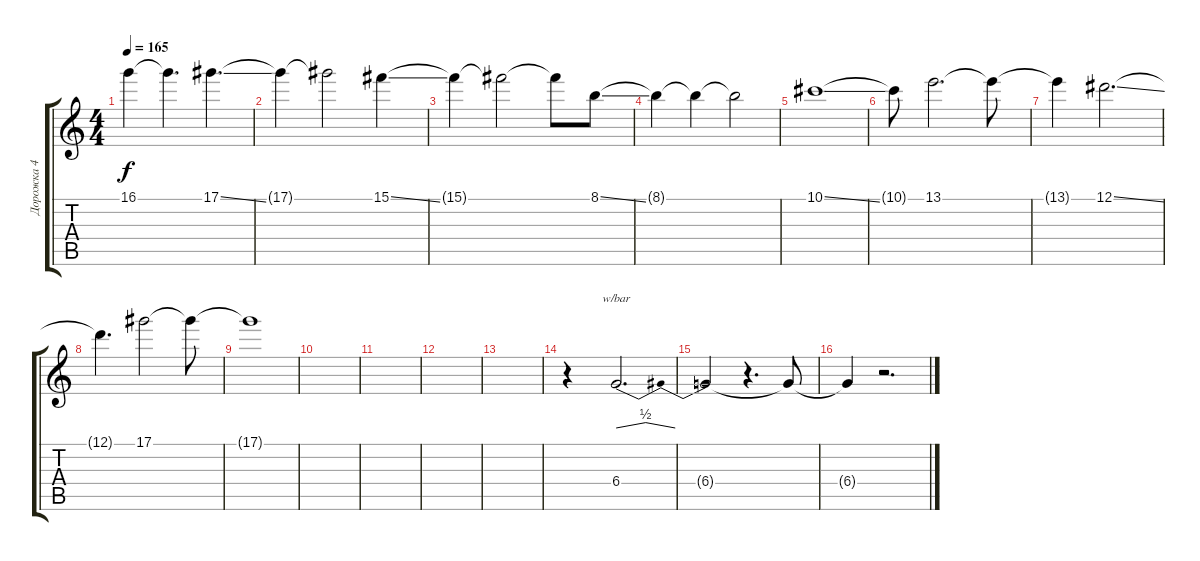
\track ("Дорожка 4" "Дорожка 4") {instrument distortionguitar}
\staff {score tabs}
\tuning (Eb4 Bb3 Gb3 Db3 Ab2 Eb2) {hide}
\ts (4 4)
\tempo 165
\clef g2
\ks c
16.1{t}.4{dy f} 16.1{t}.4{d} 17.1{ss}.4{d} |
17.1{t}.4 17.1{t}.2 15.1{ss}.4 |
15.1{t}.4 15.1{t}.2 15.1{t}.8 8.1{ss}.8 |
8.1{t}.4 8.1{t}.4 8.1{t}.2 |
10.1{ss}.1 |
10.1{t}.8 13.1.2{d} 13.1{t}.8 |
13.1{t}.4 12.1{ss}.2{d} |
12.1{t}.4{d} 17.1.2 17.1{t}.8 |
17.1{t}.1 |
|
|
|
|
r.4 6.4.2{d tbe (dip default 0 0 30 2 60 0)} |
6.4{t}.2 r.4{d} 6.4{t}.8 |
6.4{t}.4 r.2{d}
